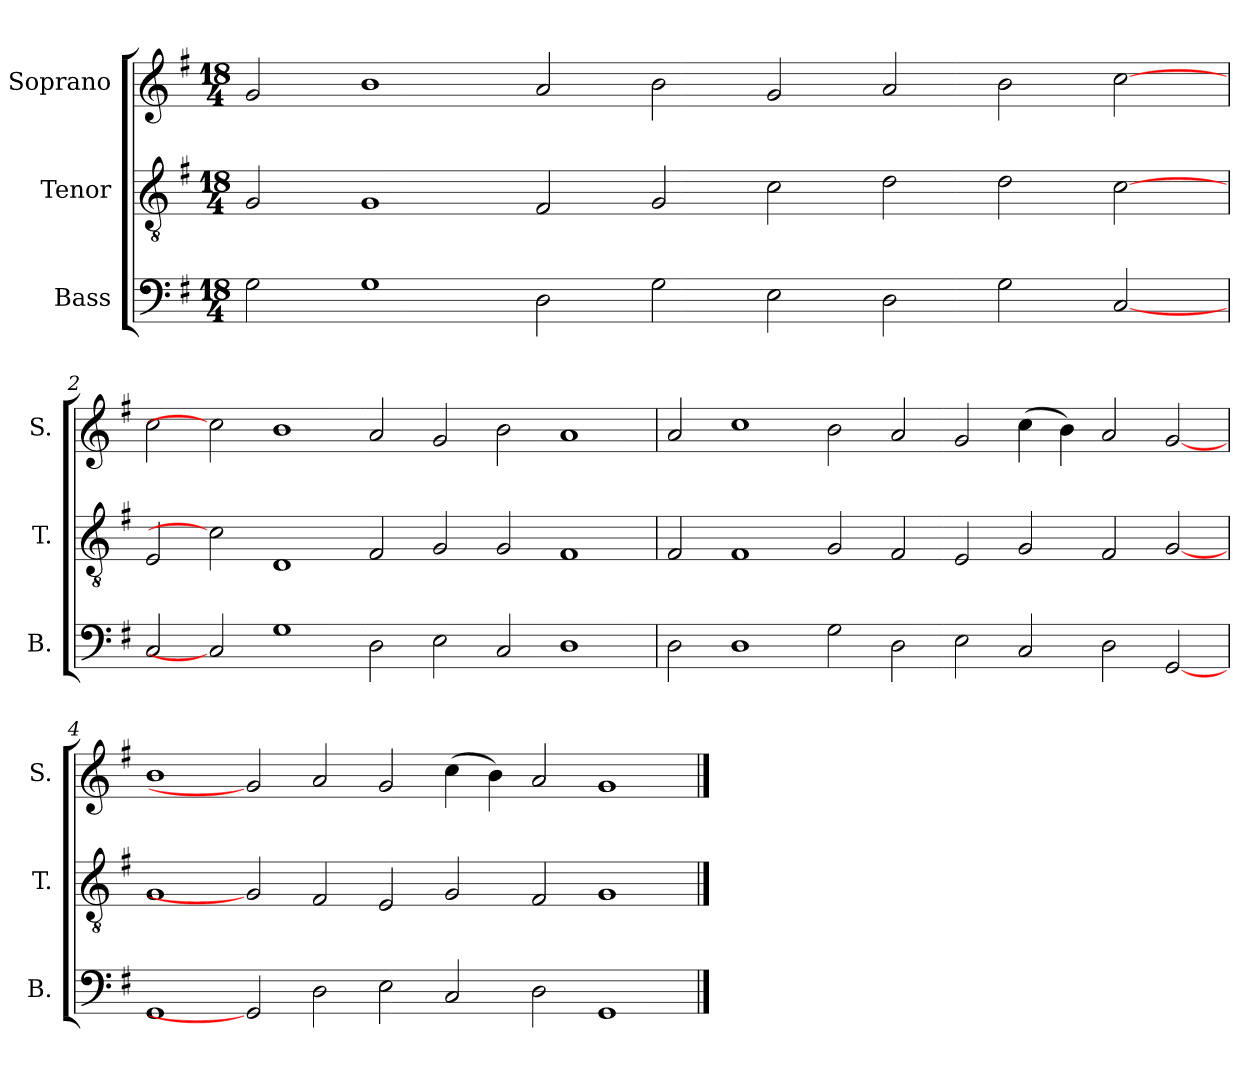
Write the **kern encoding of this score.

**kern	**kern	**kern
*part3	*part2	*part1
*staff3	*staff2	*staff1
*I"Bass	*I"Tenor	*I"Soprano
*I'B.	*I'T.	*I'S.
*clefF4	*clefGv2	*clefG2
*k[f#]	*k[f#]	*k[f#]
*G:	*G:	*G:
*M18/4	*M18/4	*M18/4
=1	=1	=1
2G\	2G/	2g/
1G	1G	1b
2D\	2F#/	2a/
2G\	2G/	2b\
2E\	2c\	2g/
2D\	2d\	2a/
2G\	2d\	2b\
[2C	[2c	[2cc
=2	=2	=2
2C/	2E/	2cc\
2C]	2c]	2cc]
1G	1D	1b
2D\	2F#/	2a/
2E\	2G/	2g/
2C/	2G/	2b\
1D	1F#	1a
=3	=3	=3
2D\	2F#/	2a/
1D	1F#	1cc
2G\	2G/	2b\
2D\	2F#/	2a/
2E\	2E/	2g/
2C/	2G/	(4cc\
.	.	4b\)
2D\	2F#/	2a/
[2GG	[2G	[2g
=4	=4	=4
1GG	1G	1b
2GG]	2G]	2g]
2D\	2F#/	2a/
2E\	2E/	2g/
2C/	2G/	(4cc\
.	.	4b\)
2D\	2F#/	2a/
1GG	1G	1g
==	==	==
*-	*-	*-
